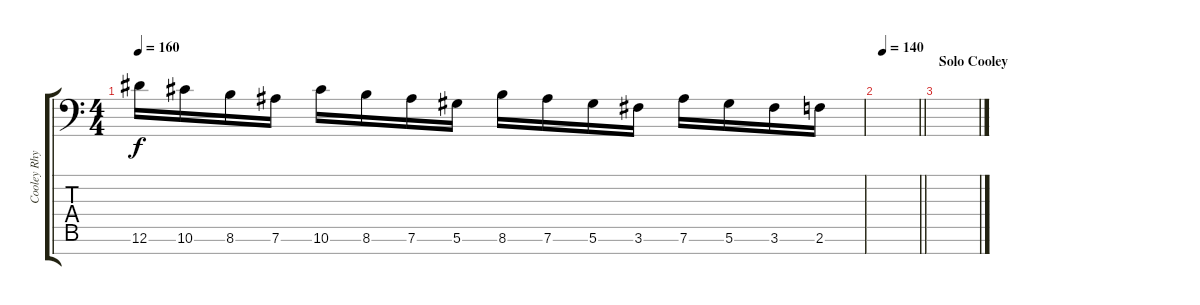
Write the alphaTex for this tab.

\track ("Cooley Rhythm" "Cooley Rhy") {instrument distortionguitar}
\staff {score tabs}
\tuning (Eb4 Bb3 Gb3 Db3 Ab2 Eb2 Bb1) {hide}
\ts (4 4)
\tempo 160
\clef f4
\ks c
12.6.16{dy f} 10.6.16 8.6.16 7.6.16 10.6.16 8.6.16 7.6.16 5.6.16 8.6.16 7.6.16 5.6.16 3.6.16 7.6.16 5.6.16 3.6.16 2.6.16 |
\tempo (140 0.125)
\barLineRight lightlight
|
\section ("" "Solo Cooley")
